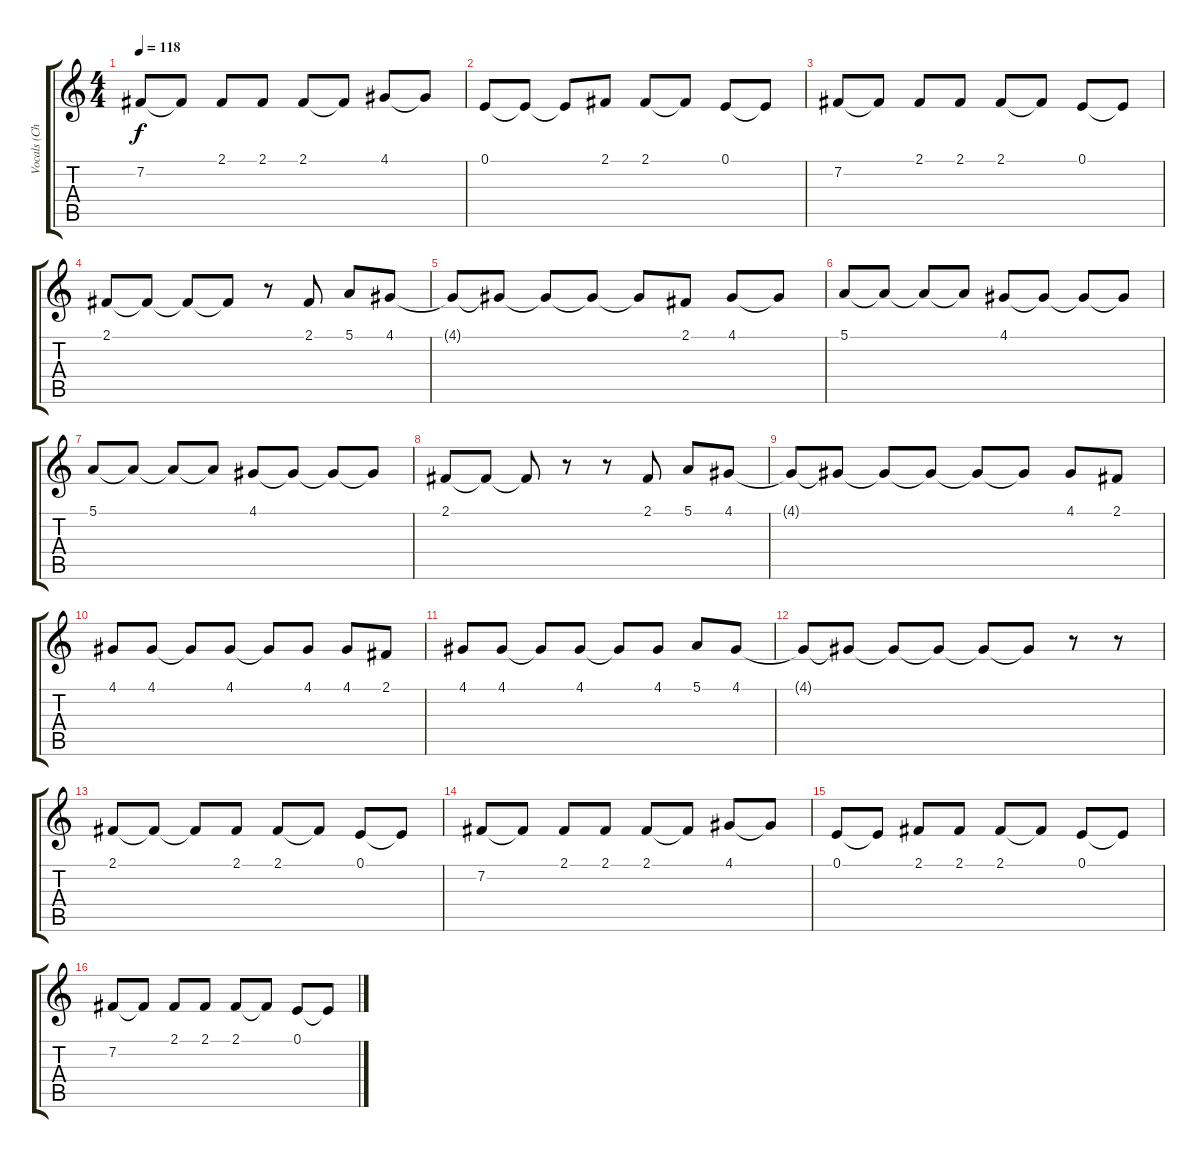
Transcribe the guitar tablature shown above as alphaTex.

\track ("Vocals (Chester)" "Vocals (Ch") {instrument oboe}
\staff {score tabs}
\tuning (E4 B3 G3 D3 A2 E2) {hide}
\ts (4 4)
\tempo 118
\clef g2
\ks c
7.2.8{dy f} 7.2{t}.8 2.1.8 2.1.8 2.1.8 2.1{t}.8 4.1.8 4.1{t}.8 |
0.1.8 0.1{t}.8 0.1{t}.8 2.1.8 2.1.8 2.1{t}.8 0.1.8 0.1{t}.8 |
7.2.8 7.2{t}.8 2.1.8 2.1.8 2.1.8 2.1{t}.8 0.1.8 0.1{t}.8 |
2.1.8 2.1{t}.8 2.1{t}.8 2.1{t}.8 r.8 2.1.8 5.1.8 4.1.8 |
4.1{t}.8 4.1{t}.8 4.1{t}.8 4.1{t}.8 4.1{t}.8 2.1.8 4.1.8 4.1{t}.8 |
5.1.8 5.1{t}.8 5.1{t}.8 5.1{t}.8 4.1.8 4.1{t}.8 4.1{t}.8 4.1{t}.8 |
5.1.8 5.1{t}.8 5.1{t}.8 5.1{t}.8 4.1.8 4.1{t}.8 4.1{t}.8 4.1{t}.8 |
2.1.8 2.1{t}.8 2.1{t}.8 r.8 r.8 2.1.8 5.1.8 4.1.8 |
4.1{t}.8 4.1{t}.8 4.1{t}.8 4.1{t}.8 4.1{t}.8 4.1{t}.8 4.1.8 2.1.8 |
4.1.8 4.1.8 4.1{t}.8 4.1.8 4.1{t}.8 4.1.8 4.1.8 2.1.8 |
4.1.8 4.1.8 4.1{t}.8 4.1.8 4.1{t}.8 4.1.8 5.1.8 4.1.8 |
4.1{t}.8 4.1{t}.8 4.1{t}.8 4.1{t}.8 4.1{t}.8 4.1{t}.8 r.8 r.8 |
2.1.8{volume 16} 2.1{t}.8 2.1{t}.8 2.1.8 2.1.8 2.1{t}.8 0.1.8 0.1{t}.8 |
7.2.8 7.2{t}.8 2.1.8 2.1.8 2.1.8 2.1{t}.8 4.1.8 4.1{t}.8 |
0.1.8 0.1{t}.8 2.1.8 2.1.8 2.1.8 2.1{t}.8 0.1.8 0.1{t}.8 |
7.2.8 7.2{t}.8 2.1.8 2.1.8 2.1.8 2.1{t}.8 0.1.8 0.1{t}.8
